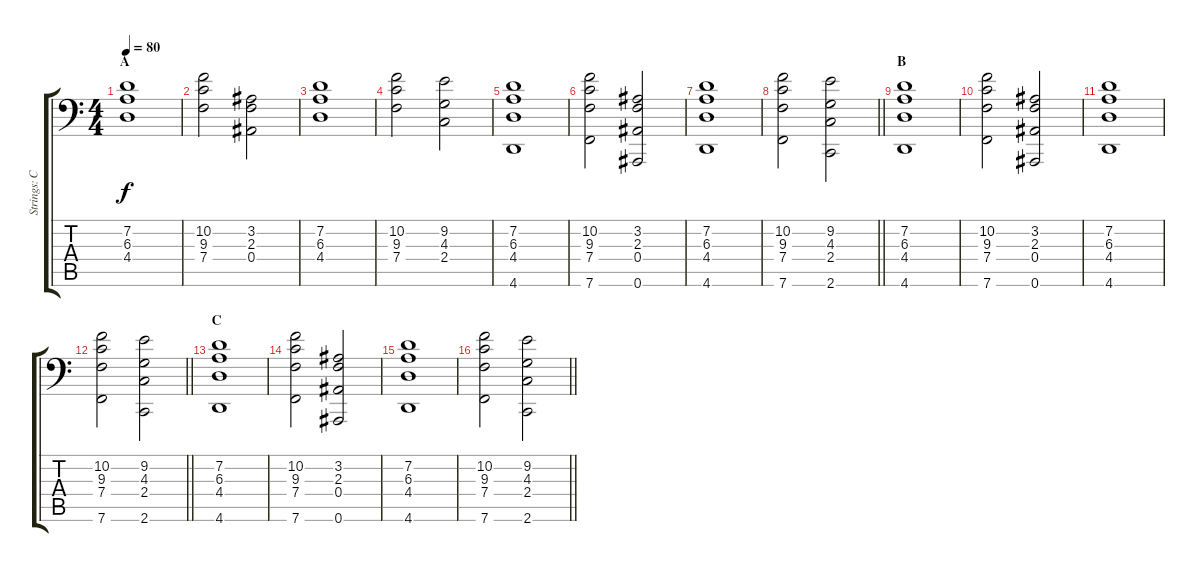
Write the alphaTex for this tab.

\track ("Strings: Corey Burton" "Strings: C") {instrument stringensemble1}
\staff {score tabs}
\tuning (C4 G3 Eb3 Bb2 F2 Bb1) {hide}
\ts (4 4)
\section ("" "A")
\tempo 80
\clef f4
\ks c
(7.2 6.3 4.4).1{dy f instrument stringensemble1} |
(10.2 9.3 7.4).2 (3.2 2.3 0.4).2 |
(7.2 6.3 4.4).1 |
(10.2 9.3 7.4).2 (9.2 4.3 2.4).2 |
(7.2 6.3 4.4 4.6).1 |
(10.2 9.3 7.4 7.6).2 (3.2 2.3 0.4 0.6).2 |
(7.2 6.3 4.4 4.6).1 |
\barLineRight lightlight
(10.2 9.3 7.4 7.6).2 (9.2 4.3 2.4 2.6).2 |
\section ("" "B")
(7.2 6.3 4.4 4.6).1 |
(10.2 9.3 7.4 7.6).2 (3.2 2.3 0.4 0.6).2 |
(7.2 6.3 4.4 4.6).1 |
\barLineRight lightlight
(10.2 9.3 7.4 7.6).2 (9.2 4.3 2.4 2.6).2 |
\section ("" "C")
(7.2 6.3 4.4 4.6).1 |
(10.2 9.3 7.4 7.6).2 (3.2 2.3 0.4 0.6).2 |
(7.2 6.3 4.4 4.6).1 |
\barLineRight lightlight
(10.2 9.3 7.4 7.6).2 (9.2 4.3 2.4 2.6).2
